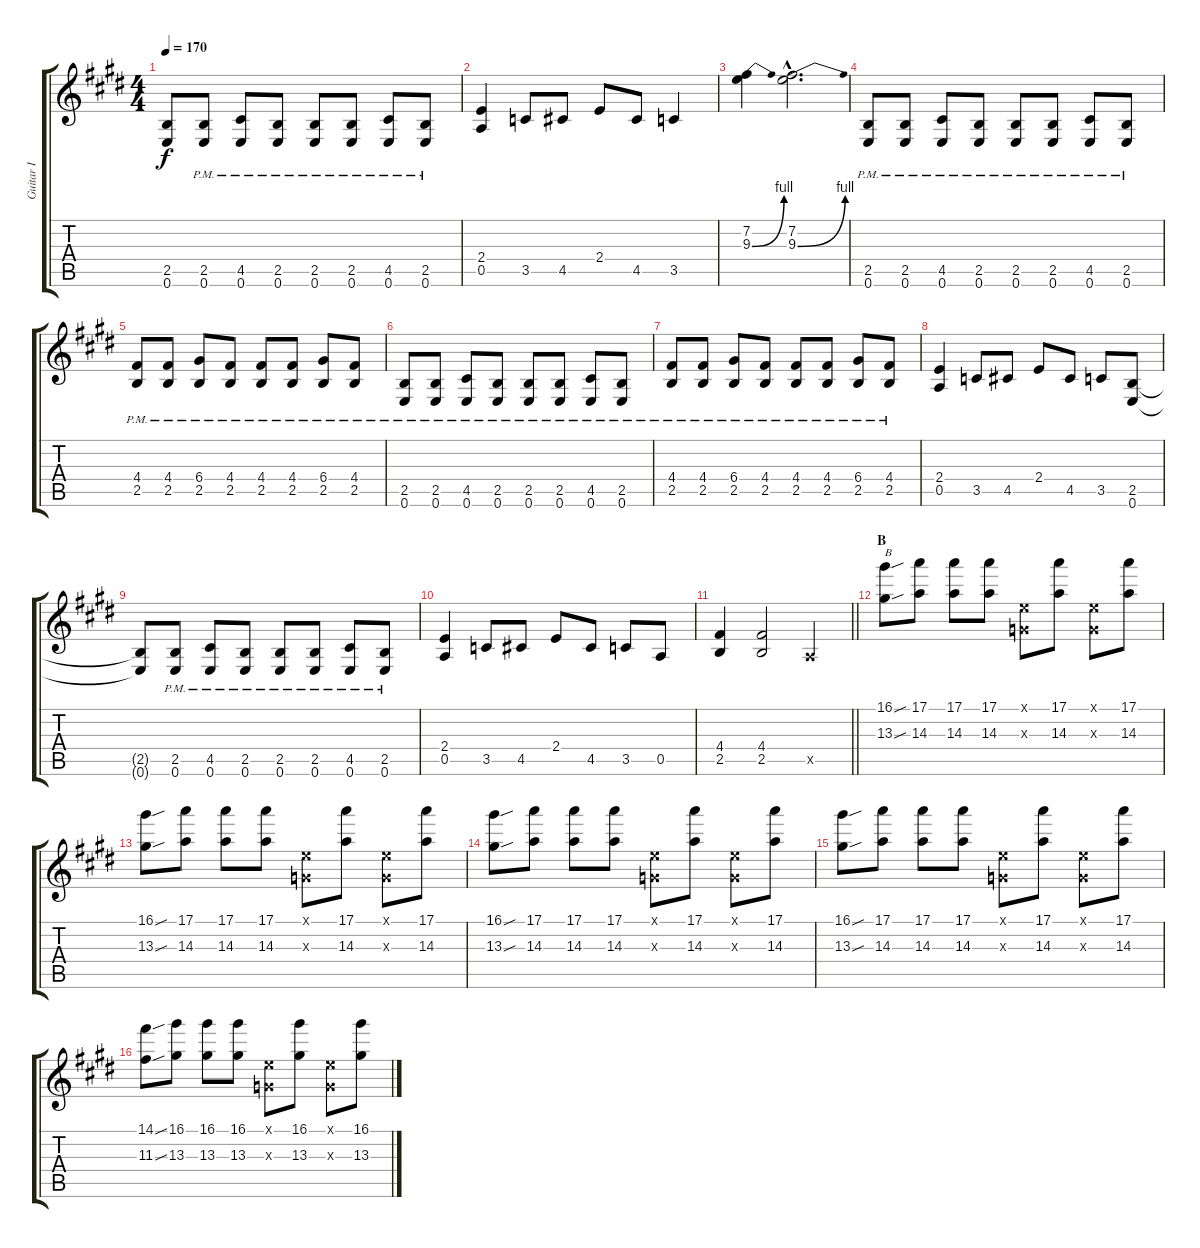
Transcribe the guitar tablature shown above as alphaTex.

\track ("Guitar I" "Guitar I") {instrument overdrivenguitar}
\staff {score tabs}
\tuning (E4 B3 G3 D3 A2 E2) {hide}
\ts (4 4)
\tempo 170
\clef g2
\ks e
(2.5{t} 0.6{t}).8{dy f} (2.5{pm} 0.6{pm}).8 (4.5{pm} 0.6{pm}).8 (2.5{pm} 0.6{pm}).8 (2.5{pm} 0.6{pm}).8 (2.5{pm} 0.6{pm}).8 (4.5{pm} 0.6{pm}).8 (2.5{pm} 0.6{pm}).8 |
(2.4 0.5).4 3.5.8 4.5.8 2.4.8 4.5.8 3.5.4 |
(7.2 9.3{be (bend 0 0 60 4)}).4 (7.2{hac} 9.3{be (bend 0 0 60 4) hac}).2{d} |
(2.5{pm} 0.6{pm}).8 (2.5{pm} 0.6{pm}).8 (4.5{pm} 0.6{pm}).8 (2.5{pm} 0.6{pm}).8 (2.5{pm} 0.6{pm}).8 (2.5{pm} 0.6{pm}).8 (4.5{pm} 0.6{pm}).8 (2.5{pm} 0.6{pm}).8 |
(4.4{pm} 2.5{pm}).8 (4.4{pm} 2.5{pm}).8 (6.4{pm} 2.5{pm}).8 (4.4{pm} 2.5{pm}).8 (4.4{pm} 2.5{pm}).8 (4.4{pm} 2.5{pm}).8 (6.4{pm} 2.5{pm}).8 (4.4{pm} 2.5{pm}).8 |
(2.5{pm} 0.6{pm}).8 (2.5{pm} 0.6{pm}).8 (4.5{pm} 0.6{pm}).8 (2.5{pm} 0.6{pm}).8 (2.5{pm} 0.6{pm}).8 (2.5{pm} 0.6{pm}).8 (4.5{pm} 0.6{pm}).8 (2.5{pm} 0.6{pm}).8 |
(4.4{pm} 2.5{pm}).8 (4.4{pm} 2.5{pm}).8 (6.4{pm} 2.5{pm}).8 (4.4{pm} 2.5{pm}).8 (4.4{pm} 2.5{pm}).8 (4.4{pm} 2.5{pm}).8 (6.4{pm} 2.5{pm}).8 (4.4{pm} 2.5{pm}).8 |
(2.4 0.5).4 3.5.8 4.5.8 2.4.8 4.5.8 3.5.8 (2.5 0.6).8 |
(2.5{t} 0.6{t}).8 (2.5{pm} 0.6{pm}).8 (4.5{pm} 0.6{pm}).8 (2.5{pm} 0.6{pm}).8 (2.5{pm} 0.6{pm}).8 (2.5{pm} 0.6{pm}).8 (4.5{pm} 0.6{pm}).8 (2.5{pm} 0.6{pm}).8 |
(2.4 0.5).4 3.5.8 4.5.8 2.4.8 4.5.8 3.5.8 0.5.8 |
\barLineRight lightlight
(4.4 2.5).4 (4.4 2.5).2 0.5{x}.4 |
\section ("" "B")
(16.1{sou} 13.3{sou}).8{txt "B"} (17.1 14.3).8 (17.1 14.3).8 (17.1 14.3).8 (0.1{x} 0.3{x}).8 (17.1 14.3).8 (0.1{x} 0.3{x}).8 (17.1 14.3).8 |
(16.1{sou} 13.3{sou}).8 (17.1 14.3).8 (17.1 14.3).8 (17.1 14.3).8 (0.1{x} 0.3{x}).8 (17.1 14.3).8 (0.1{x} 0.3{x}).8 (17.1 14.3).8 |
(16.1{sou} 13.3{sou}).8 (17.1 14.3).8 (17.1 14.3).8 (17.1 14.3).8 (0.1{x} 0.3{x}).8 (17.1 14.3).8 (0.1{x} 0.3{x}).8 (17.1 14.3).8 |
(16.1{sou} 13.3{sou}).8 (17.1 14.3).8 (17.1 14.3).8 (17.1 14.3).8 (0.1{x} 0.3{x}).8 (17.1 14.3).8 (0.1{x} 0.3{x}).8 (17.1 14.3).8 |
(14.1{sou} 11.3{sou}).8 (16.1 13.3).8 (16.1 13.3).8 (16.1 13.3).8 (0.1{x} 0.3{x}).8 (16.1 13.3).8 (0.1{x} 0.3{x}).8 (16.1 13.3).8
